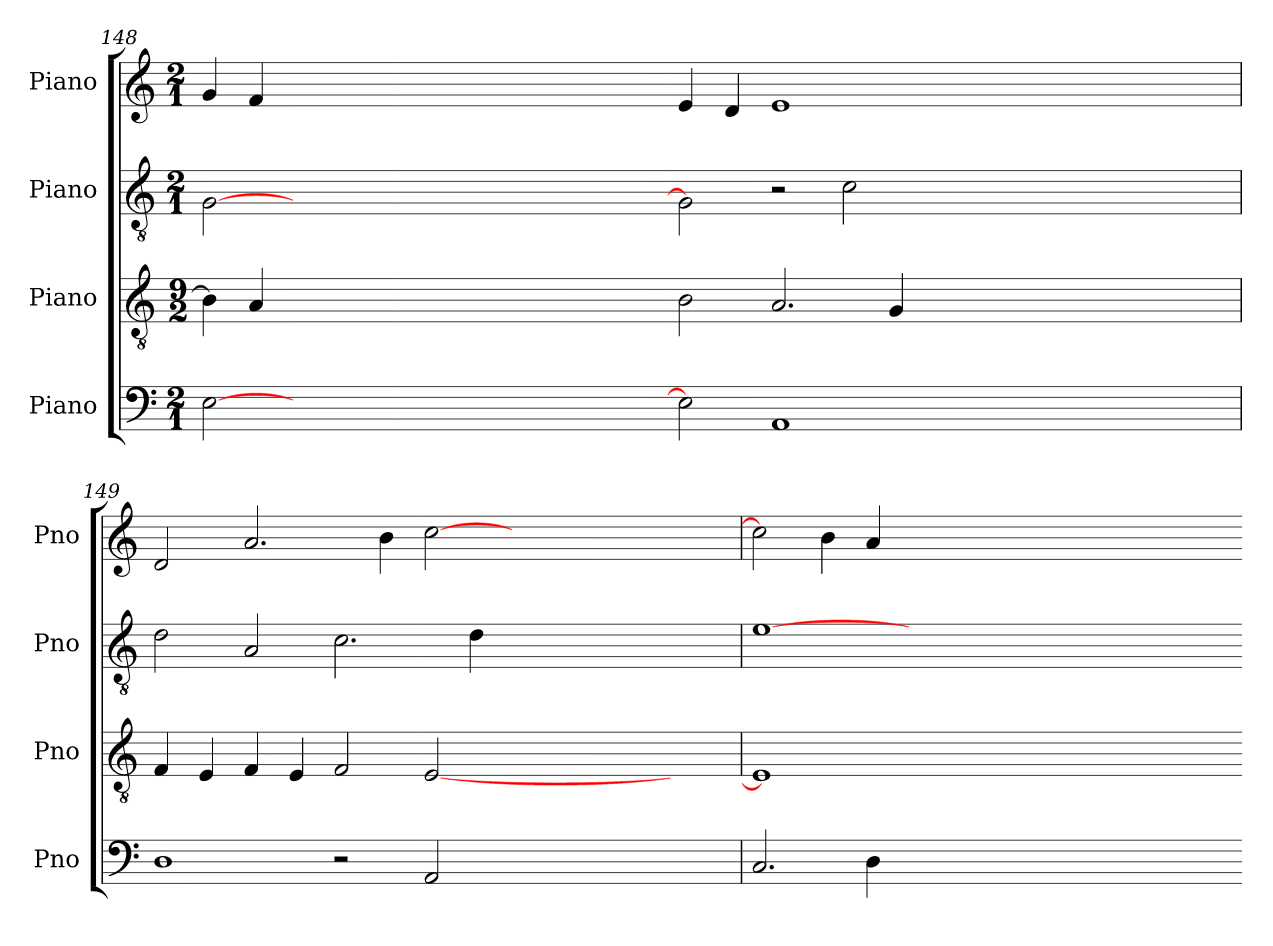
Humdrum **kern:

**kern	**kern	**kern	**kern
*part4	*part3	*part2	*part1
*staff4	*staff3	*staff2	*staff1
*I"Piano	*I"Piano	*I"Piano	*I"Piano
*I'Pno	*I'Pno	*I'Pno	*I'Pno
*clefF4	*clefGv2	*clefGv2	*clefG2
*k[]	*k[]	*k[]	*k[]
*M2/1	*M9/2	*M2/1	*M2/1
=148	=148	=148	=148
[2E\	4B\]	[2G\	4g/
.	4A/	.	4f/
1.ryy	00ryy	1.ryy	1.ryy
0ryy	.	0ryy	0ryy
2ryy	.	2ryy	2ryy
!!LO:LB:g=z
=-	=-	=-	=-
2E\]	2B\	2G\]	4e/
.	.	.	4d/
1AA	2.A/	2r	1e
.	.	2c\	.
.	4G/	.	.
2ryy	0.ryy	2ryy	2ryy
0ryy	.	0ryy	0ryy
2ryy	.	2ryy	2ryy
=149	=149	=149	=149
1D	4F/	2d\	2d/
.	4E/	.	.
.	4F/	2A/	2.a/
.	4E/	.	.
2r	2F/	2.c\	.
.	.	.	4b\
2AA/	[2E/	.	[2cc\
.	.	4d\	.
0ryy	0ryy	0ryy	0ryy
2ryy	2ryy	2ryy	2ryy
!!LO:LB:g=z
=150	=150	=150	=150
2.C/	1E]	[1e	2cc\]
.	.	.	4b\
4D\	.	.	4a/
1ryy	2%7ryy	1ryy	1ryy
0ryy	.	0ryy	0ryy
2ryy	.	2ryy	2ryy
=-	=-	=-	=-
*-	*-	*-	*-
